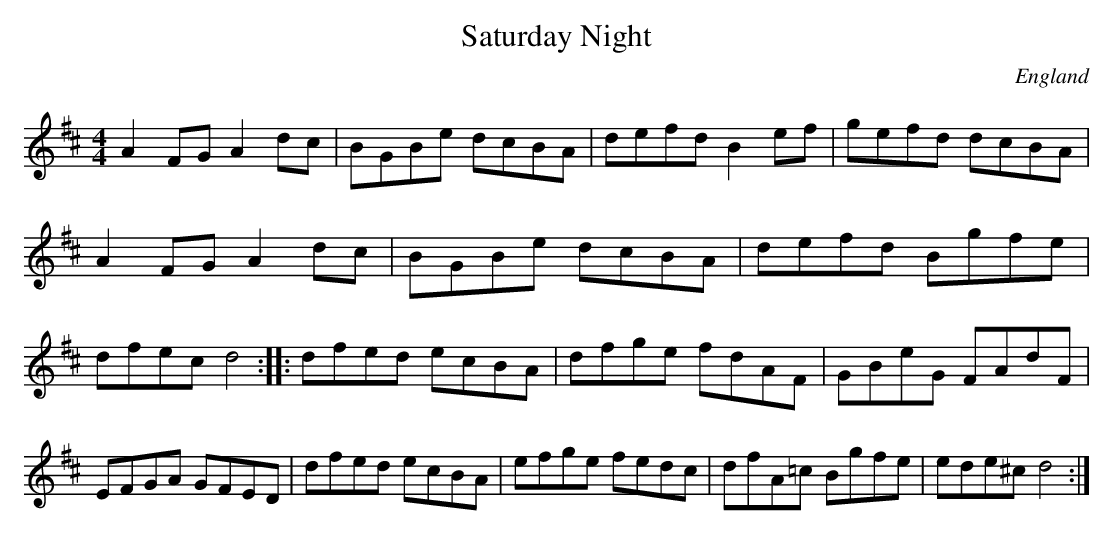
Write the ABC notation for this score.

X:1
T:Saturday Night
O:England
M:4/4
K:D
A2FG A2dc | BGBe dcBA | defd B2ef | gefd dcBA |\
A2FG A2dc | BGBe dcBA | defd Bgfe | dfec d4 ::\
dfed ecBA | dfge fdAF | GBeG FAdF | EFGA GFED |\
dfed ecBA | efge fedc | dfA=c Bgfe | ede^c d4:|**
